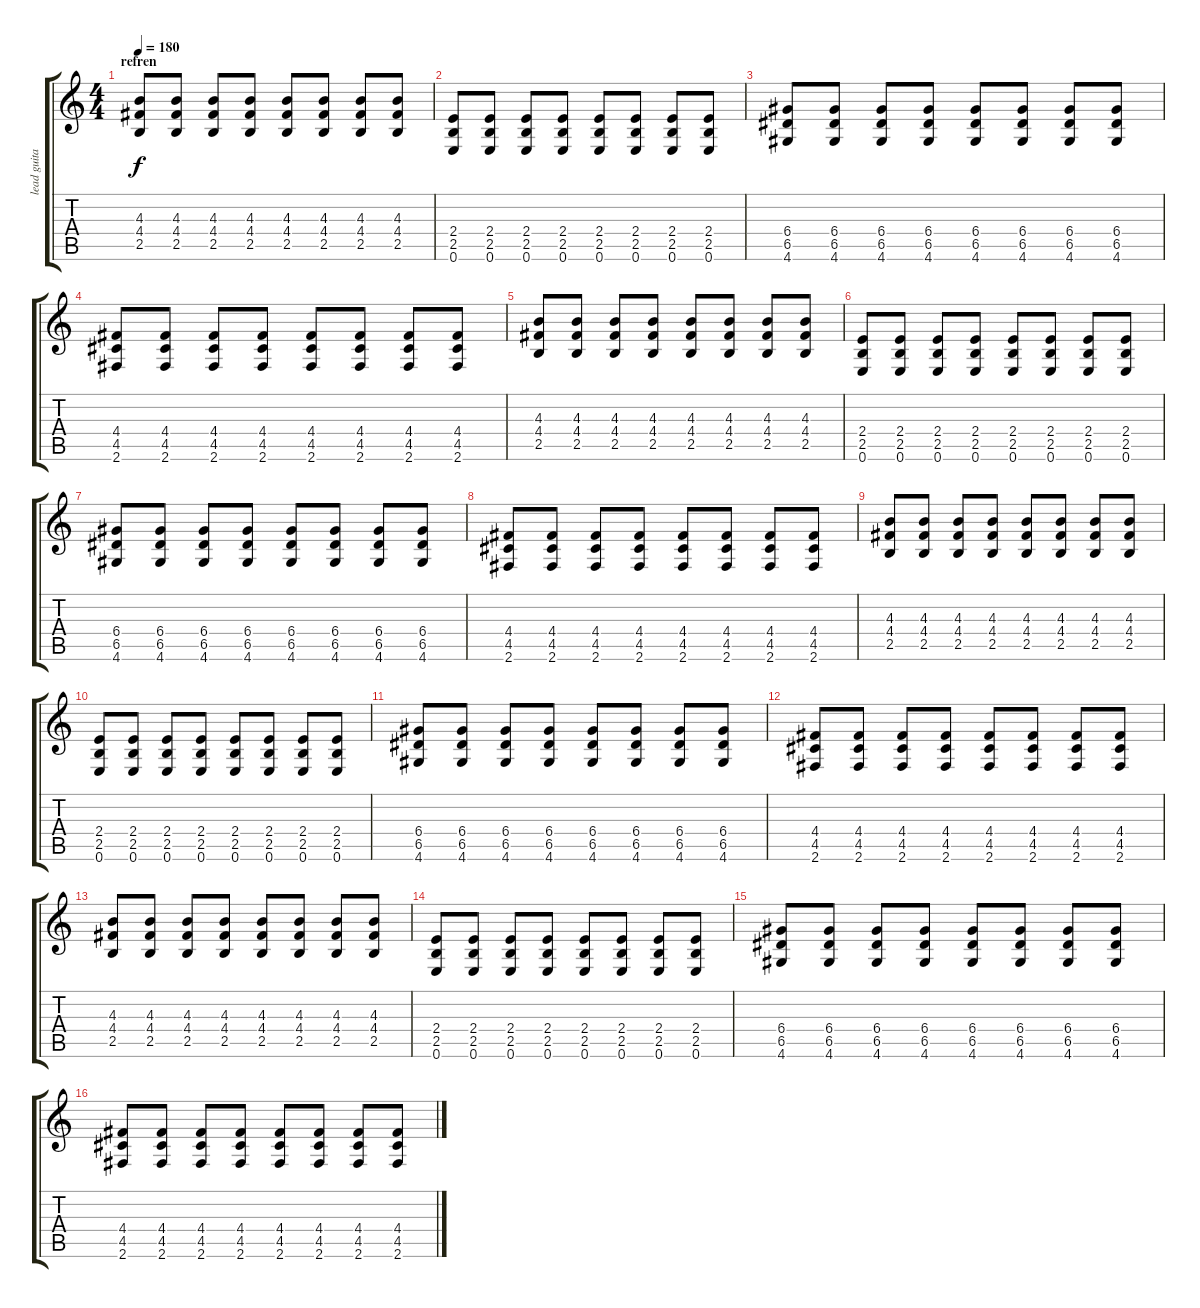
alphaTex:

\track ("lead guitar" "lead guita") {instrument overdrivenguitar}
\staff {score tabs}
\tuning (E4 B3 G3 D3 A2 E2) {hide}
\ts (4 4)
\section ("" "refren")
\tempo 180
\clef g2
\ks c
(4.3 4.4 2.5).8{dy f} (4.3 4.4 2.5).8 (4.3 4.4 2.5).8 (4.3 4.4 2.5).8 (4.3 4.4 2.5).8 (4.3 4.4 2.5).8 (4.3 4.4 2.5).8 (4.3 4.4 2.5).8 |
(2.4 2.5 0.6).8 (2.4 2.5 0.6).8 (2.4 2.5 0.6).8 (2.4 2.5 0.6).8 (2.4 2.5 0.6).8 (2.4 2.5 0.6).8 (2.4 2.5 0.6).8 (2.4 2.5 0.6).8 |
(6.4 6.5 4.6).8 (6.4 6.5 4.6).8 (6.4 6.5 4.6).8 (6.4 6.5 4.6).8 (6.4 6.5 4.6).8 (6.4 6.5 4.6).8 (6.4 6.5 4.6).8 (6.4 6.5 4.6).8 |
(4.4 4.5 2.6).8 (4.4 4.5 2.6).8 (4.4 4.5 2.6).8 (4.4 4.5 2.6).8 (4.4 4.5 2.6).8 (4.4 4.5 2.6).8 (4.4 4.5 2.6).8 (4.4 4.5 2.6).8 |
(4.3 4.4 2.5).8 (4.3 4.4 2.5).8 (4.3 4.4 2.5).8 (4.3 4.4 2.5).8 (4.3 4.4 2.5).8 (4.3 4.4 2.5).8 (4.3 4.4 2.5).8 (4.3 4.4 2.5).8 |
(2.4 2.5 0.6).8 (2.4 2.5 0.6).8 (2.4 2.5 0.6).8 (2.4 2.5 0.6).8 (2.4 2.5 0.6).8 (2.4 2.5 0.6).8 (2.4 2.5 0.6).8 (2.4 2.5 0.6).8 |
(6.4 6.5 4.6).8 (6.4 6.5 4.6).8 (6.4 6.5 4.6).8 (6.4 6.5 4.6).8 (6.4 6.5 4.6).8 (6.4 6.5 4.6).8 (6.4 6.5 4.6).8 (6.4 6.5 4.6).8 |
(4.4 4.5 2.6).8 (4.4 4.5 2.6).8 (4.4 4.5 2.6).8 (4.4 4.5 2.6).8 (4.4 4.5 2.6).8 (4.4 4.5 2.6).8 (4.4 4.5 2.6).8 (4.4 4.5 2.6).8 |
(4.3 4.4 2.5).8 (4.3 4.4 2.5).8 (4.3 4.4 2.5).8 (4.3 4.4 2.5).8 (4.3 4.4 2.5).8 (4.3 4.4 2.5).8 (4.3 4.4 2.5).8 (4.3 4.4 2.5).8 |
(2.4 2.5 0.6).8 (2.4 2.5 0.6).8 (2.4 2.5 0.6).8 (2.4 2.5 0.6).8 (2.4 2.5 0.6).8 (2.4 2.5 0.6).8 (2.4 2.5 0.6).8 (2.4 2.5 0.6).8 |
(6.4 6.5 4.6).8 (6.4 6.5 4.6).8 (6.4 6.5 4.6).8 (6.4 6.5 4.6).8 (6.4 6.5 4.6).8 (6.4 6.5 4.6).8 (6.4 6.5 4.6).8 (6.4 6.5 4.6).8 |
(4.4 4.5 2.6).8 (4.4 4.5 2.6).8 (4.4 4.5 2.6).8 (4.4 4.5 2.6).8 (4.4 4.5 2.6).8 (4.4 4.5 2.6).8 (4.4 4.5 2.6).8 (4.4 4.5 2.6).8 |
(4.3 4.4 2.5).8 (4.3 4.4 2.5).8 (4.3 4.4 2.5).8 (4.3 4.4 2.5).8 (4.3 4.4 2.5).8 (4.3 4.4 2.5).8 (4.3 4.4 2.5).8 (4.3 4.4 2.5).8 |
(2.4 2.5 0.6).8 (2.4 2.5 0.6).8 (2.4 2.5 0.6).8 (2.4 2.5 0.6).8 (2.4 2.5 0.6).8 (2.4 2.5 0.6).8 (2.4 2.5 0.6).8 (2.4 2.5 0.6).8 |
(6.4 6.5 4.6).8 (6.4 6.5 4.6).8 (6.4 6.5 4.6).8 (6.4 6.5 4.6).8 (6.4 6.5 4.6).8 (6.4 6.5 4.6).8 (6.4 6.5 4.6).8 (6.4 6.5 4.6).8 |
(4.4 4.5 2.6).8 (4.4 4.5 2.6).8 (4.4 4.5 2.6).8 (4.4 4.5 2.6).8 (4.4 4.5 2.6).8 (4.4 4.5 2.6).8 (4.4 4.5 2.6).8 (4.4 4.5 2.6).8
